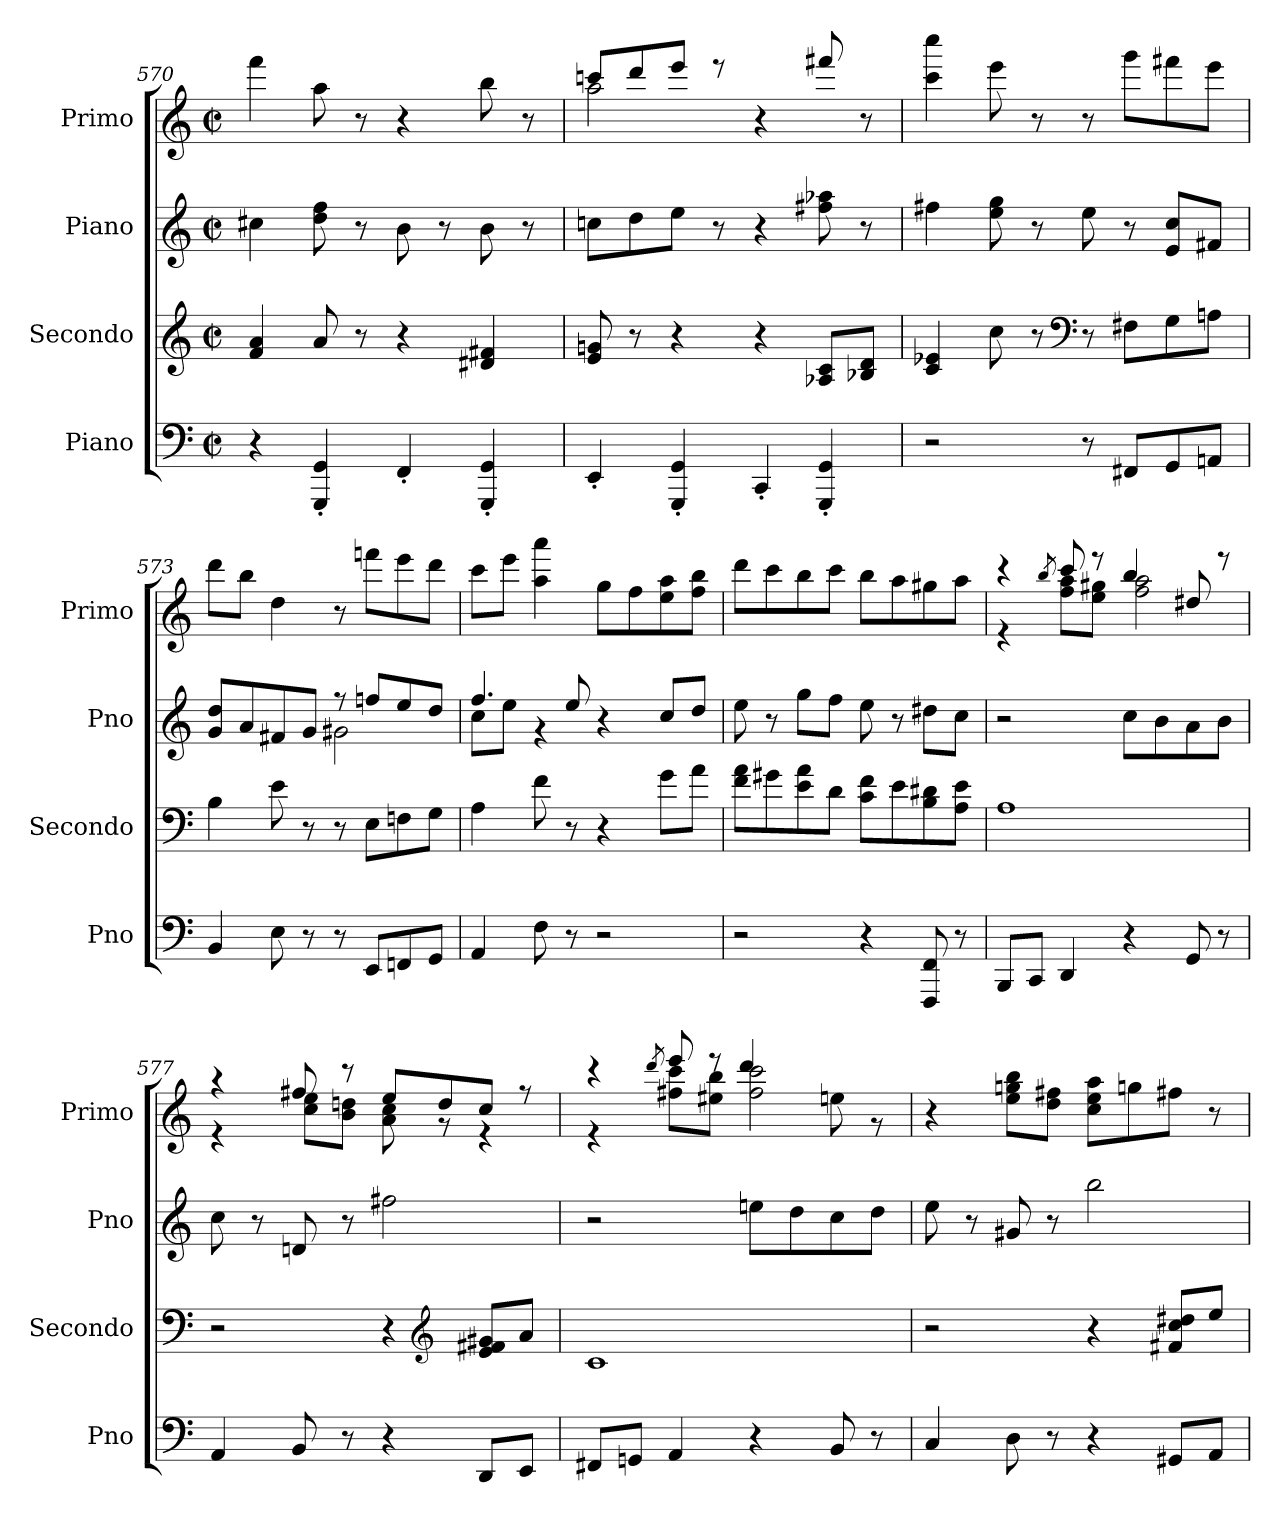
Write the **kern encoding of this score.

**kern	**kern	**kern	**kern
*part4	*part3	*part2	*part1
*staff4	*staff3	*staff2	*staff1
*I"Piano	*I"Secondo	*I"Piano	*I"Primo
*I'Pno	*I'Secondo	*I'Pno	*I'Primo
*clefF4	*clefG2	*clefG2	*clefG2
*k[]	*k[]	*k[]	*k[]
*C:	*C:	*C:	*C:
*M2/2	*M2/2	*M2/2	*M2/2
*met(c|)	*met(c|)	*met(c|)	*met(c|)
=570	=570	=570	=570
4r	4f/ 4a/	4cc#X\	4fff\
4GGG/' 4GG/'	8a/	8dd\ 8ff\	8aa\
.	8r	8r	8r
4FF'/	4r	8b\	4r
.	.	8r	.
4GGG/' 4GG/'	4d#X/ 4f#X/	8b\	8bb\
.	.	8r	8r
=571	=571	=571	=571
*	*	*	*^
4EE'/	8e/ 8gn/	8ccn\L	8cccn/L	2aa\
.	8r	8dd\	8ddd/	.
4GGG/' 4GG/'	4r	8ee\J	8eee/J	.
.	.	8r	8r	.
4CC'/	4r	4r	4r	2ryy
4GGG/' 4GG/'	8A-X/ 8c/L	8ff#X\ 8aa-X\	8fff#X/	.
.	8B-X/ 8d/J	8r	8r	.
*	*	*	*v	*v
!!LO:PB:g=z
=572	=572	=572	=572
2r	4c/ 4e-X/	4ff#X\	4ccc\ 4cccc\
.	8cc\	8ee\ 8gg\	8eee\
.	8r	8r	8r
*	*clefF4	*	*
8r	8r	8ee\	8r
8FF#X/L	8F#X\L	8r	8ggg\L
8GG/	8G\	8e/ 8cc/L	8fff#X\
8AAn/J	8An\J	8f#X/J	8eee\J
!!LO:PB:g=z
=573	=573	=573	=573
*	*	*^	*
4BB/	4B\	8g/ 8dd/L	2ryy	8ddd\L
.	.	8a/	.	8bb\J
8E\	8e\	8f#X/	.	4dd\
8r	8r	8g/J	.	.
8r	8r	8rff	2g#X\	8r
8EE/L	8E\L	8ffn/L	.	8fffn\L
8FFn/	8Fn\	8ee/	.	8eee\
8GG/J	8G\J	8dd/J	.	8ddd\J
=574	=574	=574	=574	=574
4AA/	4A\	4.ff/	8cc\L	8ccc\L
.	.	.	8ee\J	8eee\J
8F\	8f\	.	4r	4aa\ 4aaa\
8r	8r	8ee/	.	.
2r	4r	4r	2ryy	8gg\L
.	.	.	.	8ff\
.	8g\L	8cc/L	.	8ee\ 8aa\
.	8a\J	8dd/J	.	8ff\ 8bb\J
*	*	*v	*v	*
=575	=575	=575	=575
2r	8f\ 8a\L	8ee\	8ddd\L
.	8g#X\	8r	8ccc\
.	8e\ 8a\	8gg\L	8bb\
.	8d\J	8ff\J	8ccc\J
4r	8c\ 8f\L	8ee\	8bb\L
.	8e\	8r	8aa\
8FFF/ 8FF/	8B\ 8d#X\	8dd#X\L	8gg#X\
8r	8A\ 8e\J	8cc\J	8aa\J
=576	=576	=576	=576
*	*	*	*^
8BBB/L	1A	2r	4r	4r
8CC/J	.	.	.	.
.	.	.	.	8qbb/
4DD/	.	.	8ccc/	8ff\ 8aa\L
.	.	.	8reee	8ee\ 8gg#X\J
4r	.	8cc\L	4bb/	2ff\ 2aa\
.	.	8b\	.	.
8GG/	.	8a\	8dd#X/	.
8r	.	8b\J	8r	.
!!LO:PB:g=z	!!
=577	=577	=577	=577	=577
4AA/	2r	8cc\	4r	4r
.	.	8r	.	.
8BB/	.	8dn/	8ff#X/	8cc\ 8ee\L
8r	.	8r	8rccc	8b\ 8ddn\J
4r	4r	2ff#X\	8ee/L	8a\ 8cc\
*	*clefG2	*	*	*
.	.	.	8dd/	8rg
8DD/L	8e/ 8f#X/ 8g#X/L	.	8cc/J	4re
8EE/J	8a/J	.	8rff	.
!!LO:PB:g=z	!!
=578	=578	=578	=578	=578
8FF#X/L	1c	2r	4r	4r
8GGn/J	.	.	.	.
.	.	.	8qddd/	.
4AA/	.	.	8ff#X\ 8ccc\L	8eee/
.	.	.	8ee#X\ 8bb\J	8reee
4r	.	8een\L	2ff#\ 2ccc\	4ddd/
.	.	8dd\	.	.
8BB/	.	8cc\	.	8een\
8r	.	8dd\J	.	8r
*	*	*	*v	*v
=579	=579	=579	=579
4C/	2r	8ee\	4r
.	.	8r	.
8D\	.	8g#X/	8ee\ 8ggn\ 8bb\L
8r	.	8r	8dd\ 8ff#X\J
4r	4r	2bb\	8cc\ 8ee\ 8aa\L
.	.	.	8ggn\
8GG#X/L	8f#X/ 8cc/ 8dd#X/L	.	8ff#X\J
8AA/J	8ee/J	.	8r
=	=	=	=
*-	*-	*-	*-
